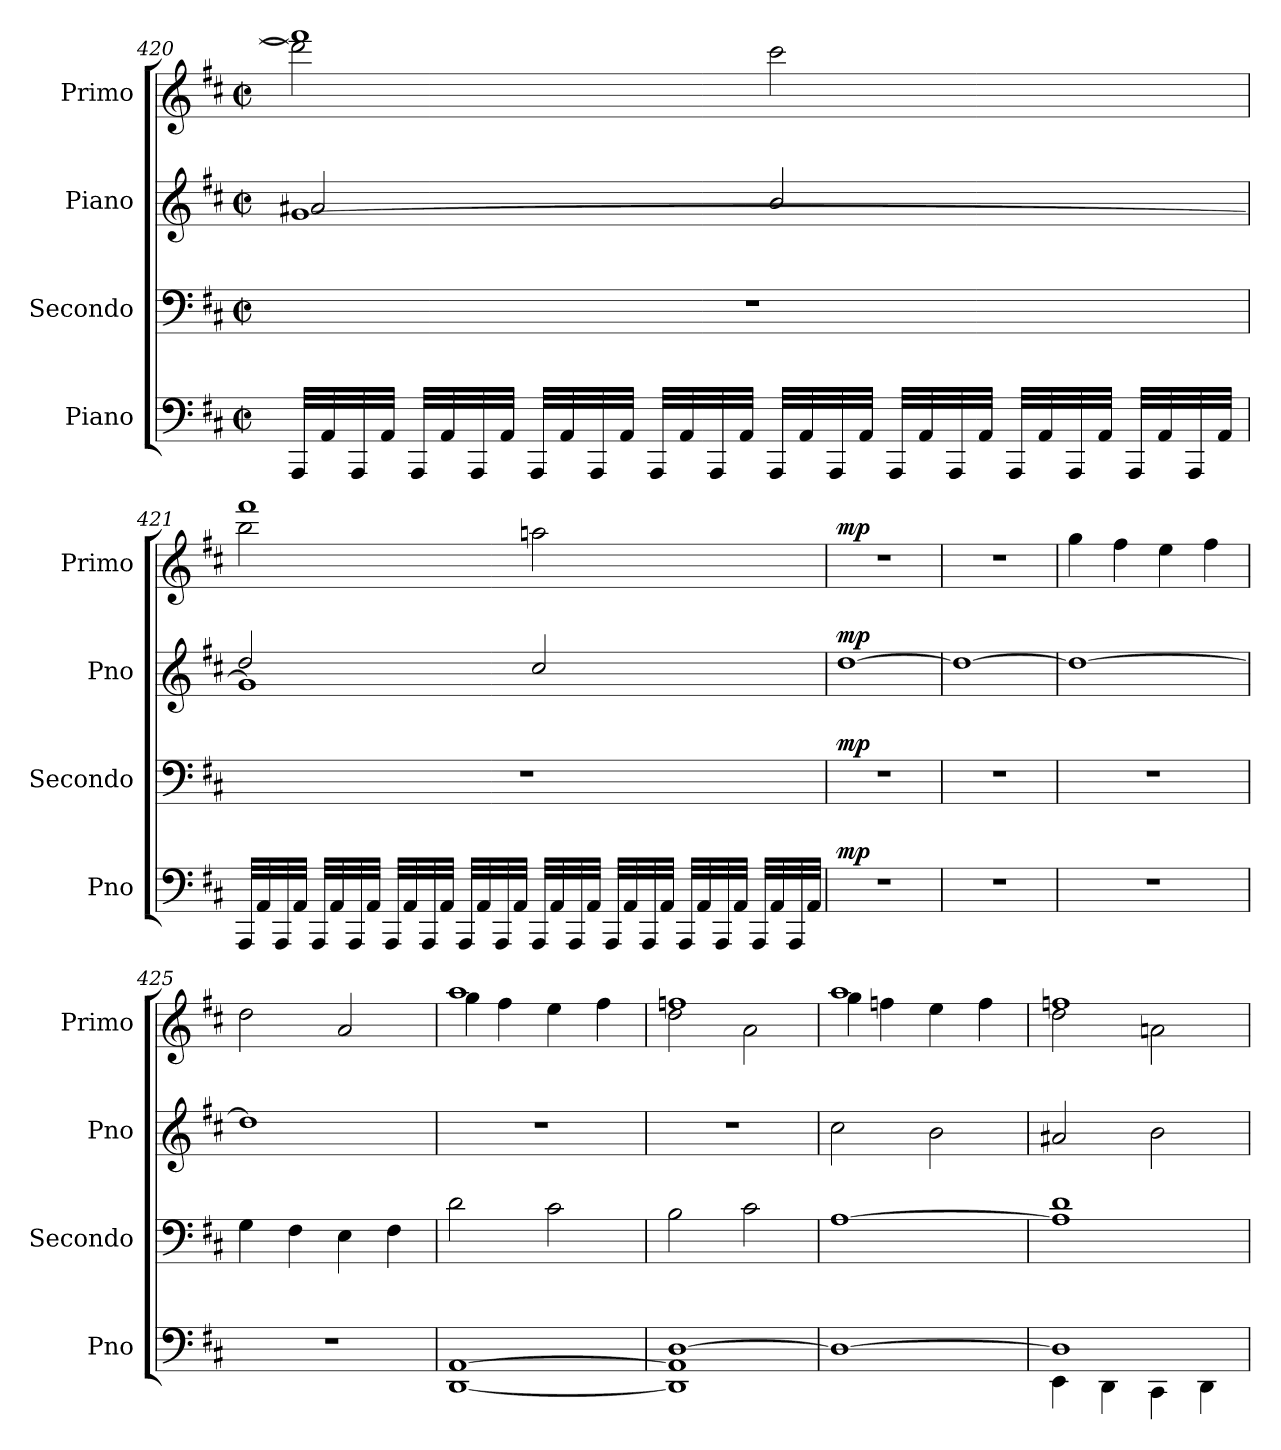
**kern	**dynam	**kern	**dynam	**kern	**dynam	**kern	**dynam
*part4	*part4	*part3	*part3	*part2	*part2	*part1	*part1
*staff4	*staff4	*staff3	*staff3	*staff2	*staff2	*staff1	*staff1
*I"Piano	*	*I"Secondo	*	*I"Piano	*	*I"Primo	*
*I'Pno	*	*I'Secondo	*	*I'Pno	*	*I'Primo	*
!!LO:PB:g=z
*clefF4	*	*clefF4	*	*clefG2	*	*clefG2	*
*k[f#c#]	*	*k[f#c#]	*	*k[f#c#]	*	*k[f#c#]	*
*D:	*	*D:	*	*D:	*	*D:	*
*M2/2	*	*M2/2	*	*M2/2	*	*M2/2	*
*met(c|)	*	*met(c|)	*	*met(c|)	*	*met(c|)	*
=420	=420	=420	=420	=420	=420	=420	=420
*	*	*	*	*^	*	*^	*
32AAA/LLL	.	1r	.	[1g	2a#X/	.	1fff#]	2ddd\]	.
32AA/	.	.	.	.	.	.	.	.	.
32AAA/	.	.	.	.	.	.	.	.	.
32AA/JJJ	.	.	.	.	.	.	.	.	.
32AAA/LLL	.	.	.	.	.	.	.	.	.
32AA/	.	.	.	.	.	.	.	.	.
32AAA/	.	.	.	.	.	.	.	.	.
32AA/JJJ	.	.	.	.	.	.	.	.	.
32AAA/LLL	.	.	.	.	.	.	.	.	.
32AA/	.	.	.	.	.	.	.	.	.
32AAA/	.	.	.	.	.	.	.	.	.
32AA/JJJ	.	.	.	.	.	.	.	.	.
32AAA/LLL	.	.	.	.	.	.	.	.	.
32AA/	.	.	.	.	.	.	.	.	.
32AAA/	.	.	.	.	.	.	.	.	.
32AA/JJJ	.	.	.	.	.	.	.	.	.
32AAA/LLL	.	.	.	.	2b/	.	.	2ccc#\	.
32AA/	.	.	.	.	.	.	.	.	.
32AAA/	.	.	.	.	.	.	.	.	.
32AA/JJJ	.	.	.	.	.	.	.	.	.
32AAA/LLL	.	.	.	.	.	.	.	.	.
32AA/	.	.	.	.	.	.	.	.	.
32AAA/	.	.	.	.	.	.	.	.	.
32AA/JJJ	.	.	.	.	.	.	.	.	.
32AAA/LLL	.	.	.	.	.	.	.	.	.
32AA/	.	.	.	.	.	.	.	.	.
32AAA/	.	.	.	.	.	.	.	.	.
32AA/JJJ	.	.	.	.	.	.	.	.	.
32AAA/LLL	.	.	.	.	.	.	.	.	.
32AA/	.	.	.	.	.	.	.	.	.
32AAA/	.	.	.	.	.	.	.	.	.
32AA/JJJ	.	.	.	.	.	.	.	.	.
!!LO:LB:g=z	!!
=421	=421	=421	=421	=421	=421	=421	=421	=421	=421
32AAA/LLL	.	1r	.	1g]	2dd/	.	1fff#	2bb\	.
32AA/	.	.	.	.	.	.	.	.	.
32AAA/	.	.	.	.	.	.	.	.	.
32AA/JJJ	.	.	.	.	.	.	.	.	.
32AAA/LLL	.	.	.	.	.	.	.	.	.
32AA/	.	.	.	.	.	.	.	.	.
32AAA/	.	.	.	.	.	.	.	.	.
32AA/JJJ	.	.	.	.	.	.	.	.	.
32AAA/LLL	.	.	.	.	.	.	.	.	.
32AA/	.	.	.	.	.	.	.	.	.
32AAA/	.	.	.	.	.	.	.	.	.
32AA/JJJ	.	.	.	.	.	.	.	.	.
32AAA/LLL	.	.	.	.	.	.	.	.	.
32AA/	.	.	.	.	.	.	.	.	.
32AAA/	.	.	.	.	.	.	.	.	.
32AA/JJJ	.	.	.	.	.	.	.	.	.
32AAA/LLL	.	.	.	.	2cc#/	.	.	2aan\	.
32AA/	.	.	.	.	.	.	.	.	.
32AAA/	.	.	.	.	.	.	.	.	.
32AA/JJJ	.	.	.	.	.	.	.	.	.
32AAA/LLL	.	.	.	.	.	.	.	.	.
32AA/	.	.	.	.	.	.	.	.	.
32AAA/	.	.	.	.	.	.	.	.	.
32AA/JJJ	.	.	.	.	.	.	.	.	.
32AAA/LLL	.	.	.	.	.	.	.	.	.
32AA/	.	.	.	.	.	.	.	.	.
32AAA/	.	.	.	.	.	.	.	.	.
32AA/JJJ	.	.	.	.	.	.	.	.	.
32AAA/LLL	.	.	.	.	.	.	.	.	.
32AA/	.	.	.	.	.	.	.	.	.
32AAA/	.	.	.	.	.	.	.	.	.
32AA/JJJ	.	.	.	.	.	.	.	.	.
*	*	*	*	*v	*v	*	*	*	*
*	*	*	*	*	*	*v	*v	*
!!LO:PB:g=z
=422	=422	=422	=422	=422	=422	=422	=422
!	!LO:DY:a	!	!LO:DY:a	!	!LO:DY:a	!	!LO:DY:a
1r	mp	1r	mp	[1dd	mp	1r	mp
=423	=423	=423	=423	=423	=423	=423	=423
1r	.	1r	.	1dd_	.	1r	.
=424	=424	=424	=424	=424	=424	=424	=424
1r	.	1r	.	1dd_	.	4gg\	.
.	.	.	.	.	.	4ff#\	.
.	.	.	.	.	.	4ee\	.
.	.	.	.	.	.	4ff#\	.
=425	=425	=425	=425	=425	=425	=425	=425
1r	.	4G\	.	1dd]	.	2dd\	.
.	.	4F#\	.	.	.	.	.
.	.	4E\	.	.	.	2a/	.
.	.	4F#\	.	.	.	.	.
=426	=426	=426	=426	=426	=426	=426	=426
*	*	*	*	*	*	*^	*
[1DD [1AA	.	2d\	.	1r	.	1aa	4gg\	.
.	.	.	.	.	.	.	4ff#\	.
.	.	2c#\	.	.	.	.	4ee\	.
.	.	.	.	.	.	.	4ff#\	.
=427	=427	=427	=427	=427	=427	=427	=427	=427
1DD] 1AA] [1D	.	2B\	.	1r	.	1ffn	2dd\	.
.	.	2c#\	.	.	.	.	2a\	.
=428	=428	=428	=428	=428	=428	=428	=428	=428
1D_	.	[1A	.	2cc#\	.	1aa	4gg\	.
.	.	.	.	.	.	.	4ffn\	.
.	.	.	.	2b\	.	.	4ee\	.
.	.	.	.	.	.	.	4ff\	.
!!LO:PB:g=z	!!
=429	=429	=429	=429	=429	=429	=429	=429	=429
*^	*	*	*	*	*	*	*	*
1D]	4EE\	.	1A] 1d	.	2a#X/	.	1ffn	2dd\	.
.	4DD\	.	.	.	.	.	.	.	.
.	4CC#\	.	.	.	2b\	.	.	2an\	.
.	4DD\	.	.	.	.	.	.	.	.
*v	*v	*	*	*	*	*	*v	*v	*
=	=	=	=	=	=	=	=
*-	*-	*-	*-	*-	*-	*-	*-
